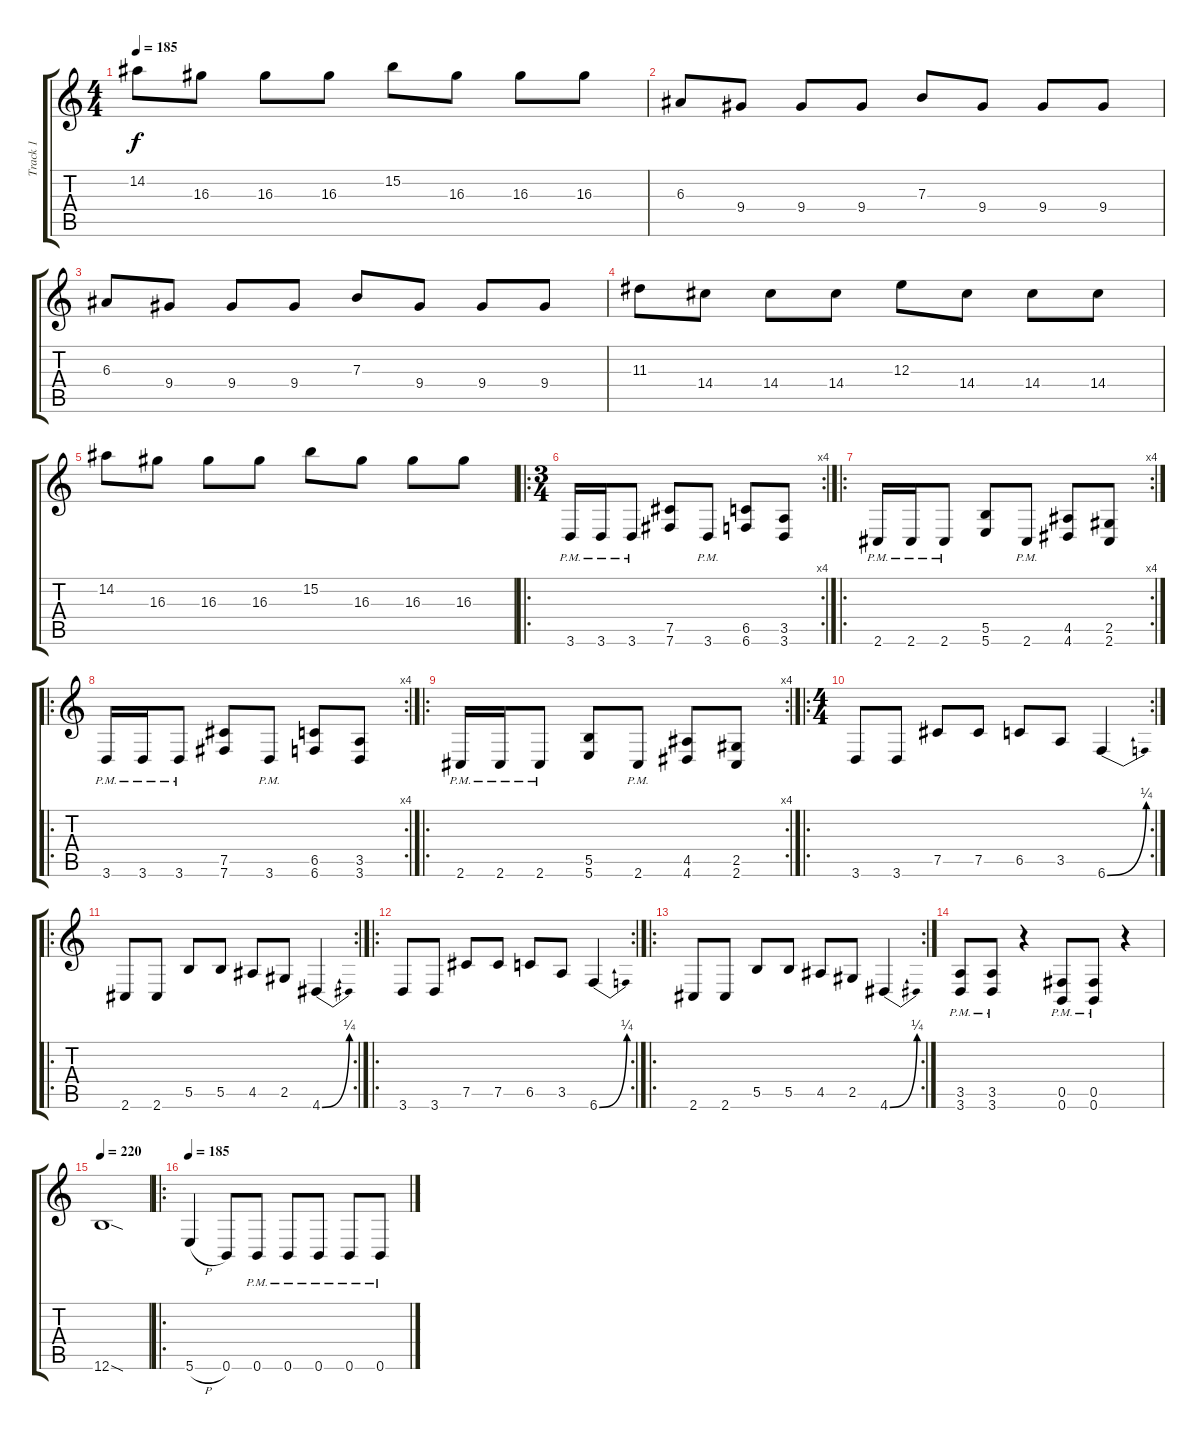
\track ("Track 1" "Track 1") {instrument distortionguitar}
\staff {score tabs}
\tuning (Db4 Ab3 E3 B2 Gb2 B1) {hide}
\ts (4 4)
\tempo 185
\clef g2
\ks c
14.2.8{dy f} 16.3.8 16.3.8 16.3.8 15.2.8 16.3.8 16.3.8 16.3.8 |
6.3.8 9.4.8 9.4.8 9.4.8 7.3.8 9.4.8 9.4.8 9.4.8 |
6.3.8 9.4.8 9.4.8 9.4.8 7.3.8 9.4.8 9.4.8 9.4.8 |
11.3.8 14.4.8 14.4.8 14.4.8 12.3.8 14.4.8 14.4.8 14.4.8 |
14.2.8 16.3.8 16.3.8 16.3.8 15.2.8 16.3.8 16.3.8 16.3.8 |
\ro
\rc 4
\ts (3 4)
3.6{pm}.16 3.6{pm}.16 3.6{pm}.8 (7.5 7.6).8 3.6{pm}.8 (6.5 6.6).8 (3.5 3.6).8 |
\ro
\rc 4
2.6{pm}.16 2.6{pm}.16 2.6{pm}.8 (5.5 5.6).8 2.6{pm}.8 (4.5 4.6).8 (2.5 2.6).8 |
\ro
\rc 4
3.6{pm}.16 3.6{pm}.16 3.6{pm}.8 (7.5 7.6).8 3.6{pm}.8 (6.5 6.6).8 (3.5 3.6).8 |
\ro
\rc 4
2.6{pm}.16 2.6{pm}.16 2.6{pm}.8 (5.5 5.6).8 2.6{pm}.8 (4.5 4.6).8 (2.5 2.6).8 |
\ro
\rc 2
\ts (4 4)
3.6.8 3.6.8 7.5.8 7.5.8 6.5.8 3.5.8 6.6{be (bend 0 0 60 1)}.4 |
\ro
\rc 2
2.6.8 2.6.8 5.5.8 5.5.8 4.5.8 2.5.8 4.6{be (bend 0 0 60 1)}.4 |
\ro
\rc 2
3.6.8 3.6.8 7.5.8 7.5.8 6.5.8 3.5.8 6.6{be (bend 0 0 60 1)}.4 |
\ro
\rc 2
2.6.8 2.6.8 5.5.8 5.5.8 4.5.8 2.5.8 4.6{be (bend 0 0 60 1)}.4 |
(3.5{pm} 3.6{pm}).8 (3.5{pm} 3.6{pm}).8 r.4 (0.5{pm} 0.6{pm}).8 (0.5{pm} 0.6{pm}).8 r.4 |
\tempo 220
12.6{sod}.1 |
\ro
\tempo 185
5.6{h}.4 0.6.8 0.6{pm}.8 0.6{pm}.8 0.6{pm}.8 0.6{pm}.8 0.6{pm}.8
